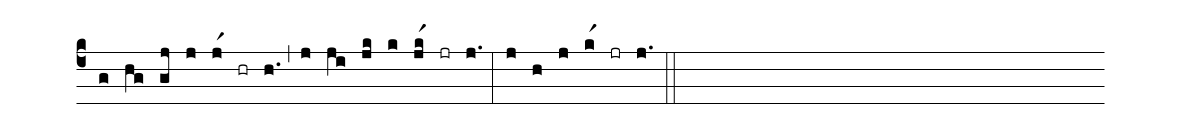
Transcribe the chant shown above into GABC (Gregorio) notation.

%%
(c4)
(g) (hg) (gj)
(j) (jr1) (hr) (h.)  (,)
(j) (ji) (jk) (k) (jkr1) (jr) (j.) (:)
(j) (h) (j) (kr1) (jr) (j.) (::)
